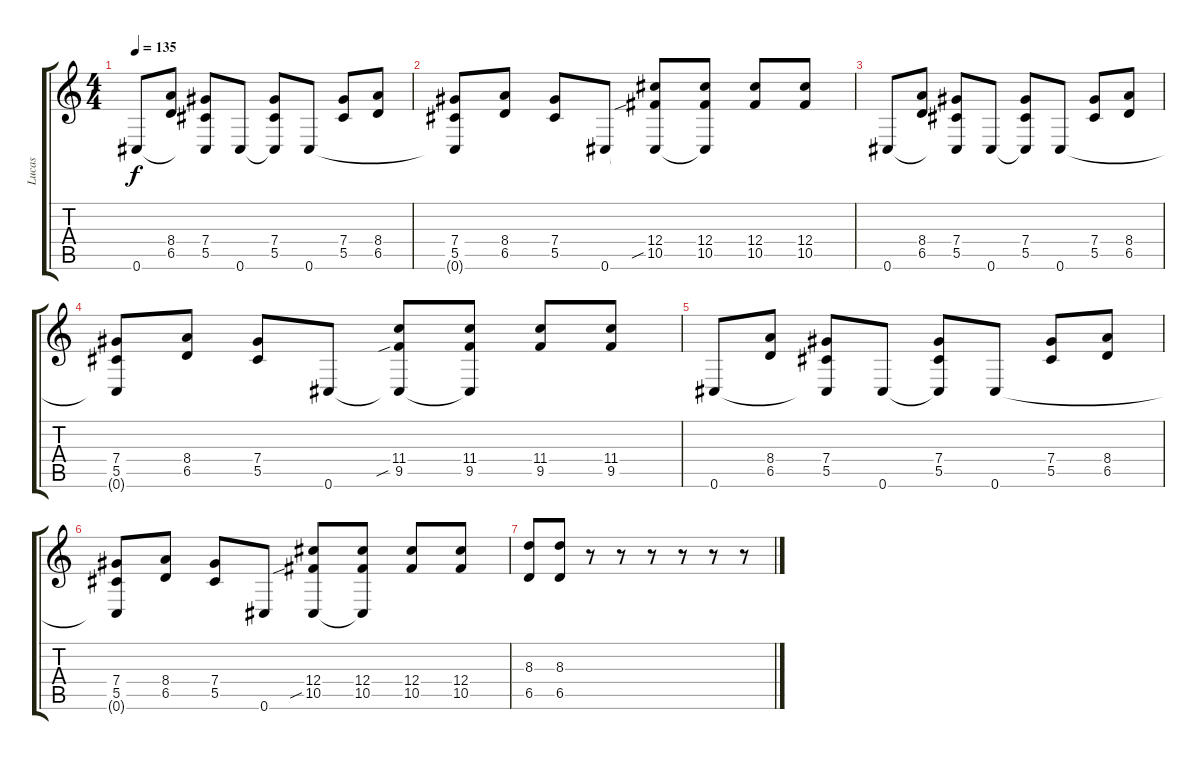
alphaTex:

\track ("Lucas" "Lucas") {instrument overdrivenguitar}
\staff {score tabs}
\tuning (Eb4 Bb3 Gb3 Db3 Ab2 Db2) {hide}
\ts (4 4)
\tempo 135
\clef g2
\ks c
0.6.8{dy f} (8.4 6.5).8 (7.4 5.5 0.6{t}).8 0.6.8 (7.4 5.5 0.6{t}).8 0.6.8 (7.4 5.5).8 (8.4 6.5).8 |
(7.4 5.5 0.6{t}).8 (8.4 6.5).8 (7.4 5.5).8 0.6.8 (12.4 10.5{sib} 0.6{t}).8 (12.4 10.5 0.6{t}).8 (12.4 10.5).8 (12.4 10.5).8 |
0.6.8 (8.4 6.5).8 (7.4 5.5 0.6{t}).8 0.6.8 (7.4 5.5 0.6{t}).8 0.6.8 (7.4 5.5).8 (8.4 6.5).8 |
(7.4 5.5 0.6{t}).8 (8.4 6.5).8 (7.4 5.5).8 0.6.8 (11.4 9.5{sib} 0.6{t}).8 (11.4 9.5 0.6{t}).8 (11.4 9.5).8 (11.4 9.5).8 |
0.6.8 (8.4 6.5).8 (7.4 5.5 0.6{t}).8 0.6.8 (7.4 5.5 0.6{t}).8 0.6.8 (7.4 5.5).8 (8.4 6.5).8 |
(7.4 5.5 0.6{t}).8 (8.4 6.5).8 (7.4 5.5).8 0.6.8 (12.4 10.5{sib} 0.6{t}).8 (12.4 10.5 0.6{t}).8 (12.4 10.5).8 (12.4 10.5).8 |
(8.3 6.5).8 (8.3 6.5).8 r.8 r.8 r.8 r.8 r.8 r.8
